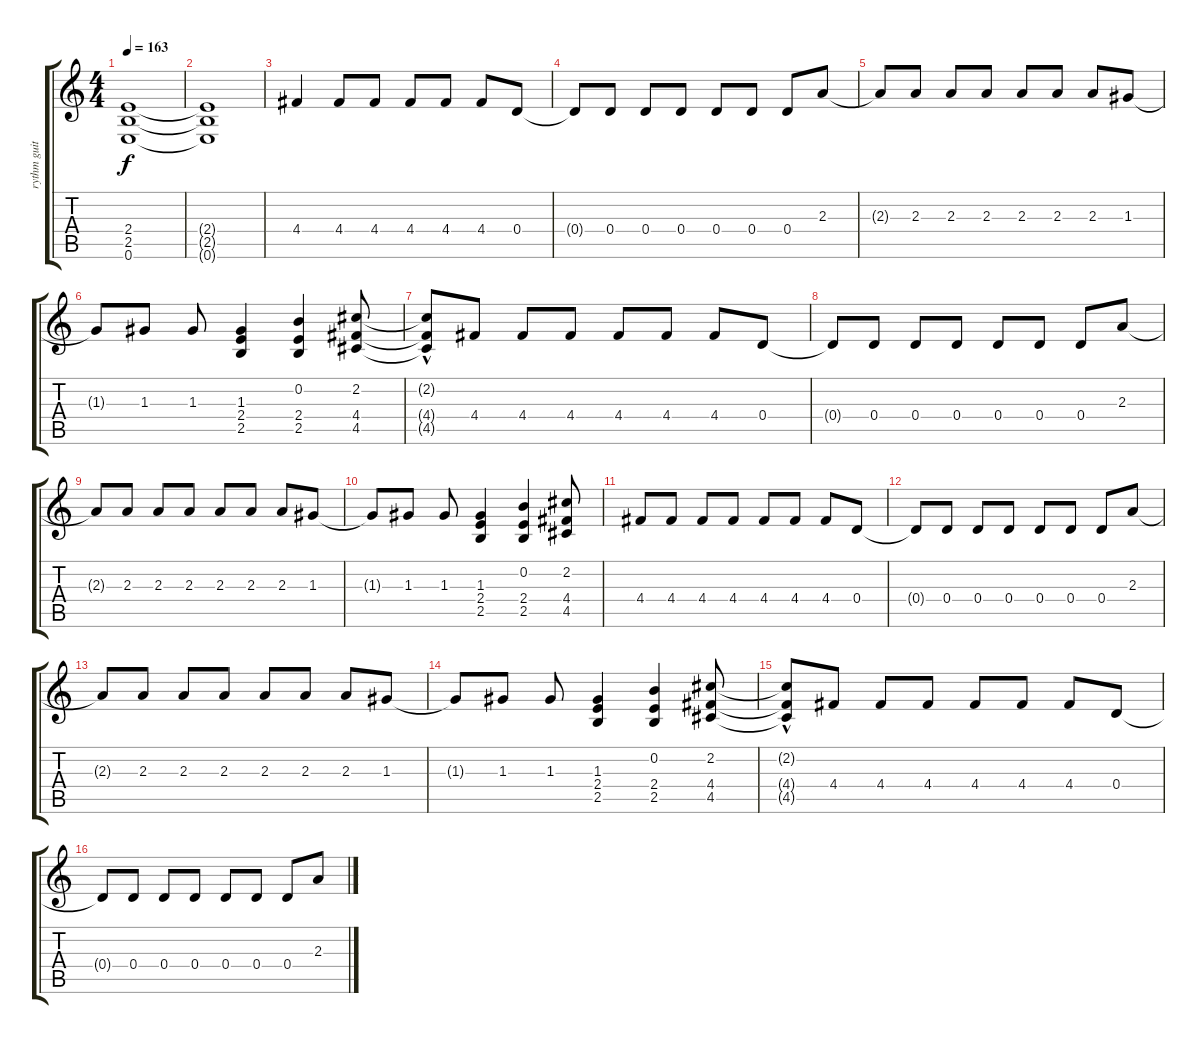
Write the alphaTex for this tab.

\track ("rythm guitar" "rythm guit") {instrument distortionguitar}
\staff {score tabs}
\tuning (E4 B3 G3 D3 A2 E2) {hide}
\ts (4 4)
\tempo 163
\clef g2
\ks c
(2.4{t} 2.5{t} 0.6{t}).1{dy f} |
(2.4{t} 2.5{t} 0.6{t}).1 |
4.4.4 4.4.8 4.4.8 4.4.8 4.4.8 4.4.8 0.4.8 |
0.4{t}.8 0.4.8 0.4.8 0.4.8 0.4.8 0.4.8 0.4.8 2.3.8 |
2.3{t}.8 2.3.8 2.3.8 2.3.8 2.3.8 2.3.8 2.3.8 1.3.8 |
1.3{t}.8 1.3.8 1.3.8 (1.3 2.4 2.5).4 (0.2 2.4 2.5).4 (2.2 4.4 4.5).8 |
(2.2{t} 4.4{t} 4.5{hac t}).8 4.4.8 4.4.8 4.4.8 4.4.8 4.4.8 4.4.8 0.4.8 |
0.4{t}.8 0.4.8 0.4.8 0.4.8 0.4.8 0.4.8 0.4.8 2.3.8 |
2.3{t}.8 2.3.8 2.3.8 2.3.8 2.3.8 2.3.8 2.3.8 1.3.8 |
1.3{t}.8 1.3.8 1.3.8 (1.3 2.4 2.5).4 (0.2 2.4 2.5).4 (2.2 4.4 4.5).8 |
4.4.8 4.4.8 4.4.8 4.4.8 4.4.8 4.4.8 4.4.8 0.4.8 |
0.4{t}.8 0.4.8 0.4.8 0.4.8 0.4.8 0.4.8 0.4.8 2.3.8 |
2.3{t}.8 2.3.8 2.3.8 2.3.8 2.3.8 2.3.8 2.3.8 1.3.8 |
1.3{t}.8 1.3.8 1.3.8 (1.3 2.4 2.5).4 (0.2 2.4 2.5).4 (2.2 4.4 4.5).8 |
(2.2{t} 4.4{t} 4.5{hac t}).8 4.4.8 4.4.8 4.4.8 4.4.8 4.4.8 4.4.8 0.4.8 |
0.4{t}.8 0.4.8 0.4.8 0.4.8 0.4.8 0.4.8 0.4.8 2.3.8
